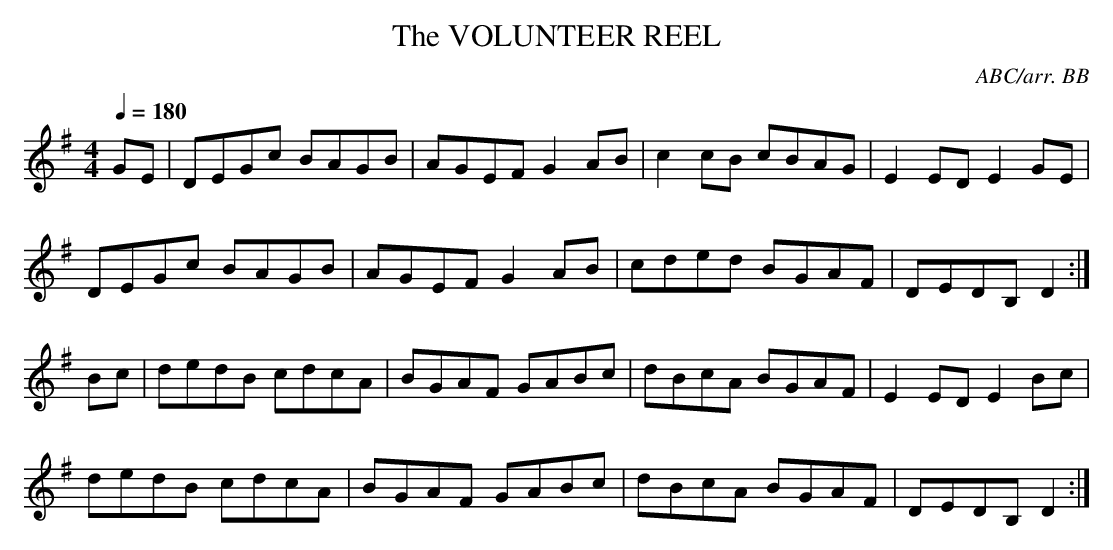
X:1
T:VOLUNTEER REEL, The
C:ABC/arr. BB
Q:1/4=180
L:1/8
M:4/4
K:G
GE|DEGc BAGB|AGEF G2 AB|c2 cB cBAG|E2 ED E2 GE|
DEGc BAGB|AGEF G2 AB|cded BGAF|DEDB, D2:|
Bc|dedB cdcA|BGAF GABc|dBcA BGAF|E2 ED E2 Bc|
dedB cdcA|BGAF GABc|dBcA BGAF|DEDB, D2:|
